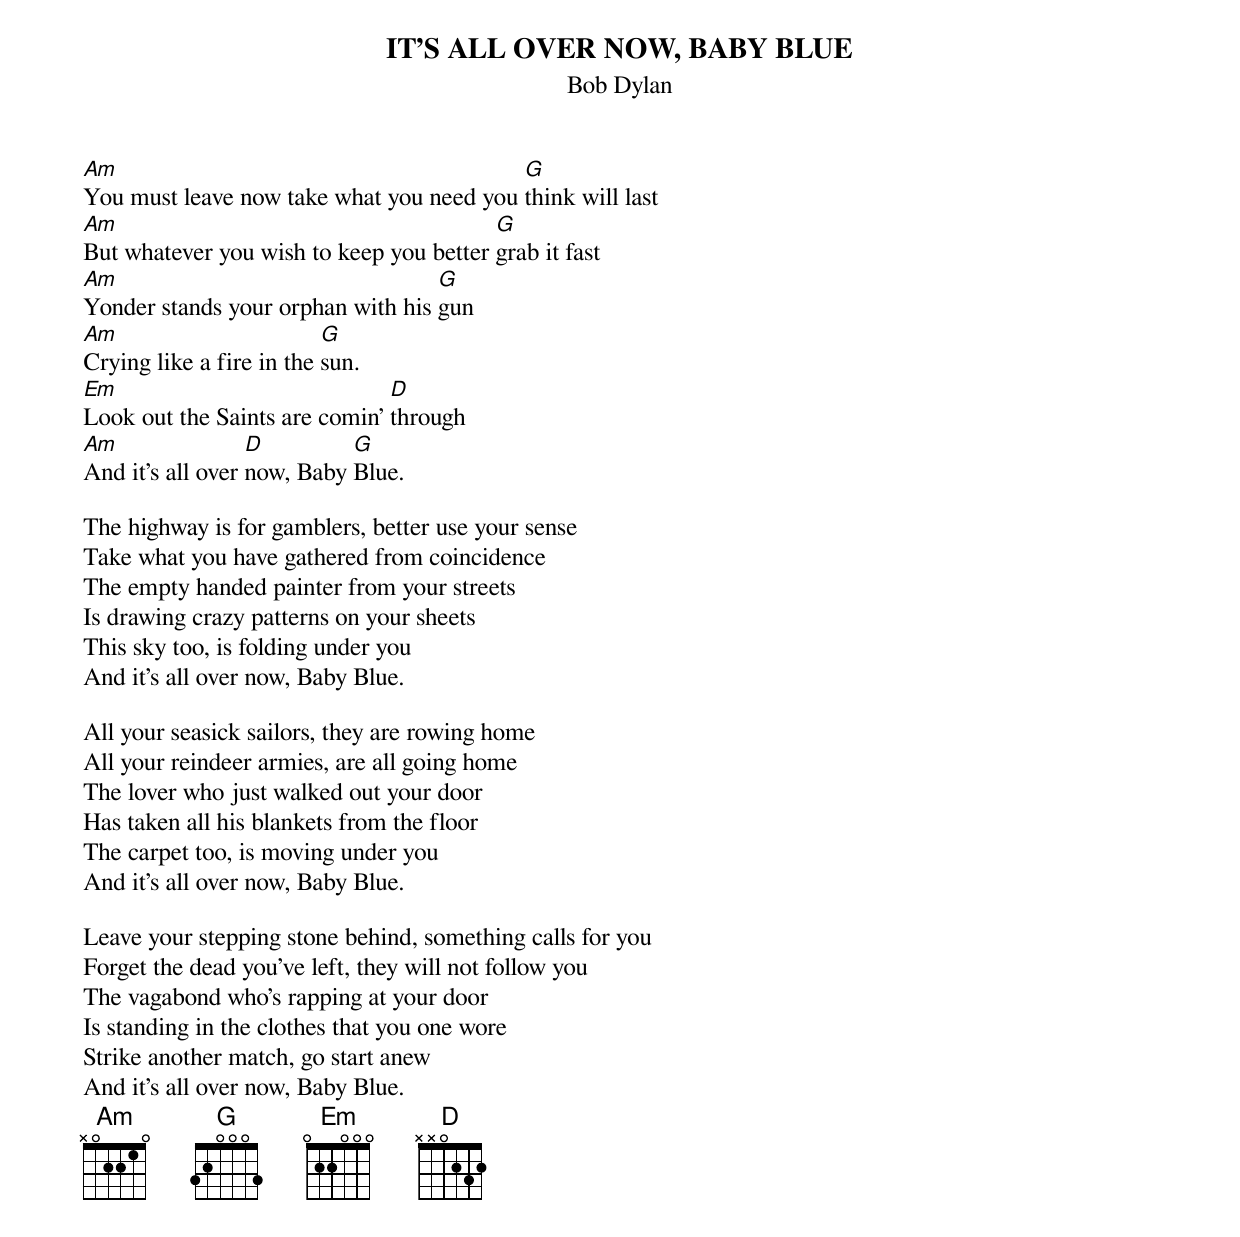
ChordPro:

{t:IT'S ALL OVER NOW, BABY BLUE}
{st:Bob Dylan}

[Am]You must leave now take what you need you [G]think will last
[Am]But whatever you wish to keep you better [G]grab it fast
[Am]Yonder stands your orphan with his [G]gun
[Am]Crying like a fire in the [G]sun.
[Em]Look out the Saints are comin' [D]through
[Am]And it's all over [D]now, Baby [G]Blue.

The highway is for gamblers, better use your sense
Take what you have gathered from coincidence
The empty handed painter from your streets
Is drawing crazy patterns on your sheets
This sky too, is folding under you
And it's all over now, Baby Blue.

All your seasick sailors, they are rowing home
All your reindeer armies, are all going home
The lover who just walked out your door
Has taken all his blankets from the floor
The carpet too, is moving under you
And it's all over now, Baby Blue.

Leave your stepping stone behind, something calls for you
Forget the dead you've left, they will not follow you
The vagabond who's rapping at your door
Is standing in the clothes that you one wore
Strike another match, go start anew
And it's all over now, Baby Blue.
